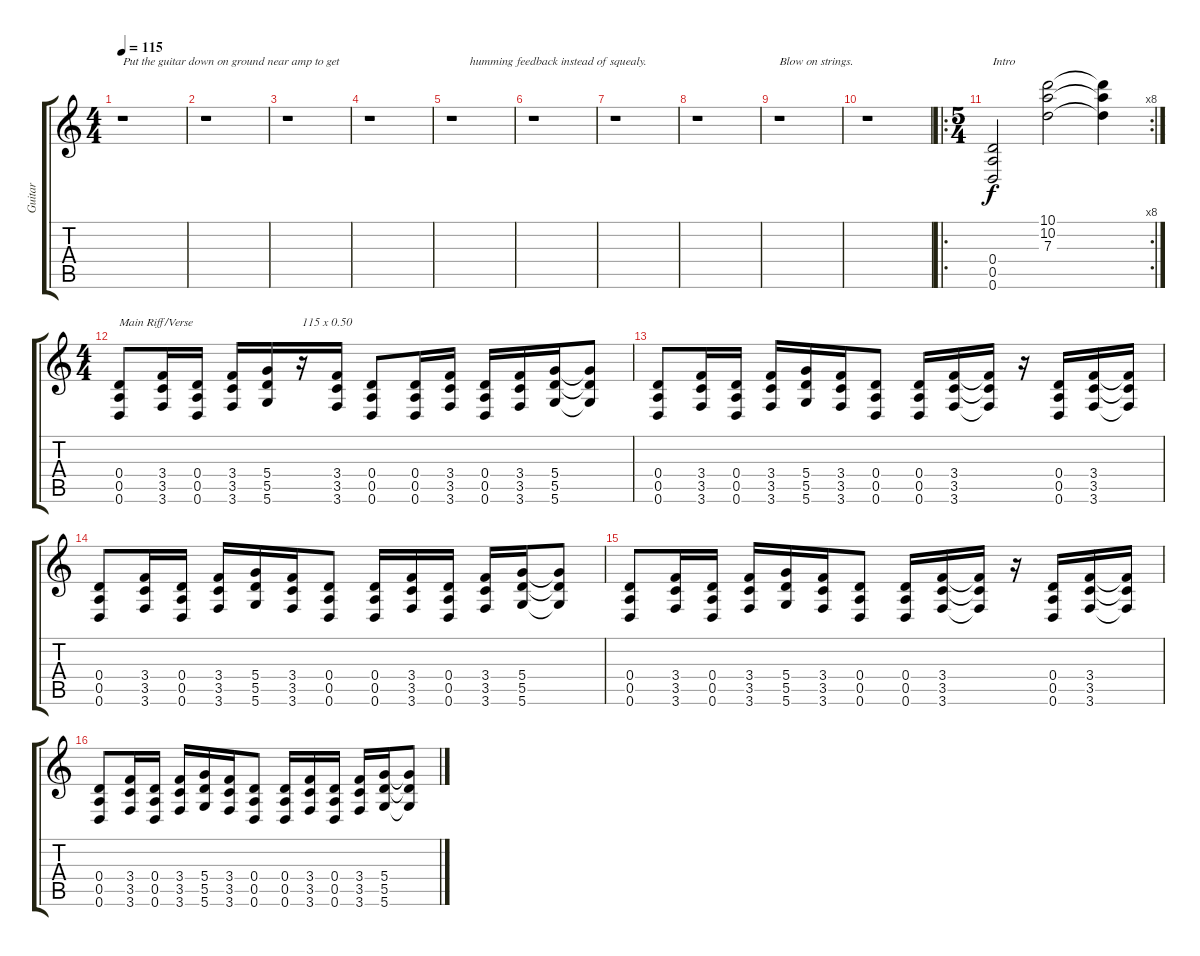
\track ("Guitar" "Guitar") {instrument overdrivenguitar}
\staff {score tabs}
\tuning (E4 B3 G3 D3 A2 D2) {hide}
\ts (4 4)
\tempo 115
\clef g2
\ks c
r.1{txt "Put the guitar down on ground near amp to get" dy f instrument overdrivenguitar} |
r.1 |
r.1 |
r.1 |
r.1{txt "      humming feedback instead of squealy."} |
r.1 |
r.1 |
r.1 |
r.1{txt "Blow on strings."} |
r.1 |
\ro
\rc 8
\ts (5 4)
(0.4 0.5 0.6).2{txt "Intro"} (10.1 10.2 7.3).2 (10.1{t} 10.2{t} 7.3{t}).4 |
\ts (4 4)
(0.4 0.5 0.6).8{txt "Main Riff/Verse"} (3.4 3.5 3.6).16 (0.4 0.5 0.6).16 (3.4 3.5 3.6).16 (5.4 5.5 5.6).16 r.16{txt "115 x 0.50"} (3.4 3.5 3.6).16 (0.4 0.5 0.6).8 (0.4 0.5 0.6).16 (3.4 3.5 3.6).16 (0.4 0.5 0.6).16 (3.4 3.5 3.6).16 (5.4 5.5 5.6).16 (5.4{t} 5.5{t} 5.6{t}).8 |
(0.4 0.5 0.6).8 (3.4 3.5 3.6).16 (0.4 0.5 0.6).16 (3.4 3.5 3.6).16 (5.4 5.5 5.6).16 (3.4 3.5 3.6).16 (0.4 0.5 0.6).8 (0.4 0.5 0.6).16 (3.4 3.5 3.6).16 (3.4{t} 3.5{t} 3.6{t}).16 r.16 (0.4 0.5 0.6).16 (3.4 3.5 3.6).16 (3.4{t} 3.5{t} 3.6{t}).16 |
(0.4 0.5 0.6).8 (3.4 3.5 3.6).16 (0.4 0.5 0.6).16 (3.4 3.5 3.6).16 (5.4 5.5 5.6).16 (3.4 3.5 3.6).16 (0.4 0.5 0.6).8 (0.4 0.5 0.6).16 (3.4 3.5 3.6).16 (0.4 0.5 0.6).16 (3.4 3.5 3.6).16 (5.4 5.5 5.6).16 (5.4{t} 5.5{t} 5.6{t}).8 |
(0.4 0.5 0.6).8 (3.4 3.5 3.6).16 (0.4 0.5 0.6).16 (3.4 3.5 3.6).16 (5.4 5.5 5.6).16 (3.4 3.5 3.6).16 (0.4 0.5 0.6).8 (0.4 0.5 0.6).16 (3.4 3.5 3.6).16 (3.4{t} 3.5{t} 3.6{t}).16 r.16 (0.4 0.5 0.6).16 (3.4 3.5 3.6).16 (3.4{t} 3.5{t} 3.6{t}).16 |
(0.4 0.5 0.6).8 (3.4 3.5 3.6).16 (0.4 0.5 0.6).16 (3.4 3.5 3.6).16 (5.4 5.5 5.6).16 (3.4 3.5 3.6).16 (0.4 0.5 0.6).8 (0.4 0.5 0.6).16 (3.4 3.5 3.6).16 (0.4 0.5 0.6).16 (3.4 3.5 3.6).16 (5.4 5.5 5.6).16 (5.4{t} 5.5{t} 5.6{t}).8
